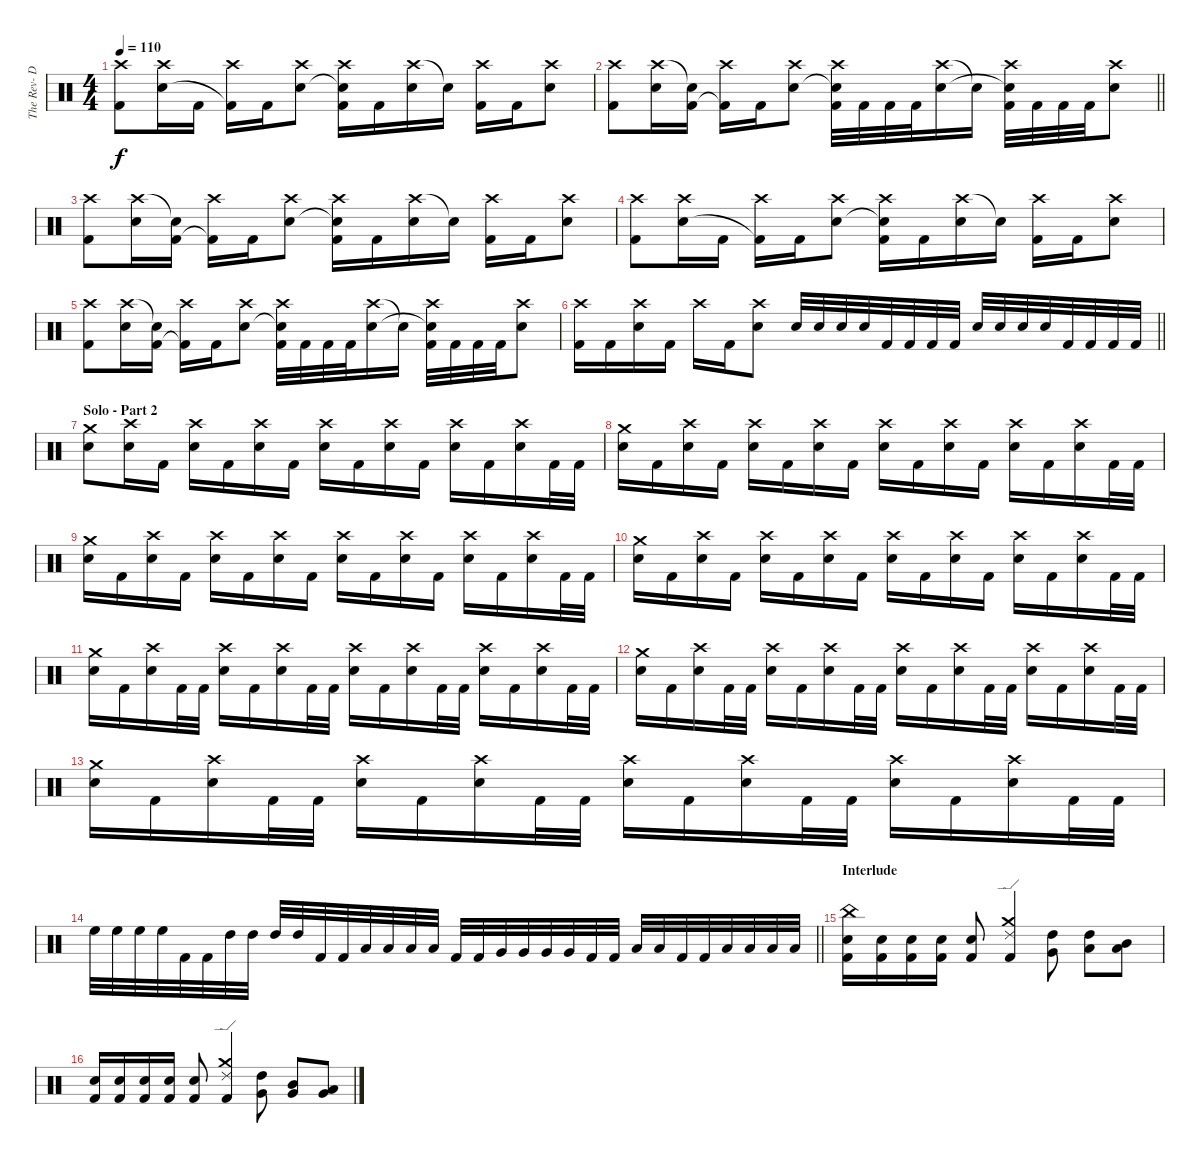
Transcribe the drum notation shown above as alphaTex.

\track ("The Rev- Drums" "The Rev- D") {instrument percussion}
\staff {score}
\articulation defaults
\ts (4 4)
\tempo 110
\clef neutral
\ks c
("Crash high (hit)" "Kick (hit) 2").8{dy f} ("Crash high (hit)" "Electric Snare (hit)").16 "Kick (hit) 2".16 ("Crash high (hit)" "Kick (hit) 2"{t}).16 "Kick (hit) 2".16 ("Crash high (hit)" "Electric Snare (hit)").8 ("Crash high (hit)" "Snare (hit) 2"{t} "Kick (hit) 2").16 "Kick (hit) 2".16 ("Crash high (hit)" "Electric Snare (hit)").16 "Snare (hit) 2"{t}.16 ("Crash high (hit)" "Kick (hit) 2").16 "Kick (hit) 2".16 ("Crash high (hit)" "Electric Snare (hit)").8 |
\barLineRight lightlight
("Crash high (hit)" "Kick (hit) 2").8 ("Crash high (hit)" "Electric Snare (hit)").16 ("Snare (hit)"{t} "Kick (hit) 2").16 ("Crash high (hit)" "Kick (hit) 2"{t}).16 "Kick (hit) 2".16 ("Crash high (hit)" "Electric Snare (hit)").8 ("Crash high (hit)" "Snare (hit) 2"{t} "Kick (hit) 2").32 "Kick (hit) 2".32 "Kick (hit) 2".32 "Kick (hit) 2".32 ("Crash high (hit)" "Electric Snare (hit)").16 "Snare (hit) 2"{t}.16 ("Crash high (hit)" "Snare (hit) 2"{t} "Kick (hit) 2").32 "Kick (hit) 2".32 "Kick (hit) 2".32 "Kick (hit) 2".32 ("Crash high (hit)" "Electric Snare (hit)").8 |
("Crash high (hit)" "Kick (hit) 2").8 ("Crash high (hit)" "Electric Snare (hit)").16 ("Snare (hit)"{t} "Kick (hit) 2").16 ("Crash high (hit)" "Kick (hit) 2"{t}).16 "Kick (hit) 2".16 ("Crash high (hit)" "Electric Snare (hit)").8 ("Crash high (hit)" "Snare (hit) 2"{t} "Kick (hit) 2").16 "Kick (hit) 2".16 ("Crash high (hit)" "Electric Snare (hit)").16 "Snare (hit) 2"{t}.16 ("Crash high (hit)" "Kick (hit) 2").16 "Kick (hit) 2".16 ("Crash high (hit)" "Electric Snare (hit)").8 |
("Crash high (hit)" "Kick (hit) 2").8 ("Crash high (hit)" "Electric Snare (hit)").16 "Kick (hit) 2".16 ("Crash high (hit)" "Kick (hit) 2"{t}).16 "Kick (hit) 2".16 ("Crash high (hit)" "Electric Snare (hit)").8 ("Crash high (hit)" "Snare (hit) 2"{t} "Kick (hit) 2").16 "Kick (hit) 2".16 ("Crash high (hit)" "Electric Snare (hit)").16 "Snare (hit) 2"{t}.16 ("Crash high (hit)" "Kick (hit) 2").16 "Kick (hit) 2".16 ("Crash high (hit)" "Electric Snare (hit)").8 |
("Crash high (hit)" "Kick (hit) 2").8 ("Crash high (hit)" "Electric Snare (hit)").16 ("Snare (hit)"{t} "Kick (hit) 2").16 ("Crash high (hit)" "Kick (hit) 2"{t}).16 "Kick (hit) 2".16 ("Crash high (hit)" "Electric Snare (hit)").8 ("Crash high (hit)" "Snare (hit) 2"{t} "Kick (hit) 2").32 "Kick (hit) 2".32 "Kick (hit) 2".32 "Kick (hit) 2".32 ("Crash high (hit)" "Electric Snare (hit)").16 "Snare (hit) 2"{t}.16 ("Crash high (hit)" "Snare (hit) 2"{t} "Kick (hit) 2").32 "Kick (hit) 2".32 "Kick (hit) 2".32 "Kick (hit) 2".32 ("Crash high (hit)" "Electric Snare (hit)").8 |
\barLineRight lightlight
("Crash high (hit)" "Kick (hit) 2").16 "Kick (hit) 2".16 ("Crash high (hit)" "Snare (hit) 2").16 "Kick (hit) 2".16 "Crash high (hit)".16 "Kick (hit) 2".16 ("Crash high (hit)" "Snare (hit) 2").8 "Snare (hit) 2".32 "Snare (hit) 2".32 "Snare (hit) 2".32 "Snare (hit) 2".32 "Kick (hit) 2".32 "Kick (hit) 2".32 "Kick (hit) 2".32 "Kick (hit) 2".32 "Snare (hit) 2".32 "Snare (hit) 2".32 "Snare (hit) 2".32 "Snare (hit) 2".32 "Kick (hit) 2".32 "Kick (hit) 2".32 "Kick (hit) 2".32 "Kick (hit) 2".32 |
\section ("" "Solo - Part 2")
("Crash medium (hit)" "Snare (hit) 2").8 ("Crash high (hit)" "Snare (hit) 2").16 "Kick (hit) 2".16 ("Crash high (hit)" "Snare (hit) 2").16 "Kick (hit) 2".16 ("Crash high (hit)" "Snare (hit) 2").16 "Kick (hit) 2".16 ("Crash high (hit)" "Snare (hit) 2").16 "Kick (hit) 2".16 ("Crash high (hit)" "Snare (hit) 2").16 "Kick (hit) 2".16 ("Crash high (hit)" "Snare (hit) 2").16 "Kick (hit) 2".16 ("Crash high (hit)" "Snare (hit) 2").16 "Kick (hit) 2".32 "Kick (hit) 2".32 |
("Crash medium (hit)" "Snare (hit) 2").16 "Kick (hit) 2".16 ("Crash high (hit)" "Snare (hit) 2").16 "Kick (hit) 2".16 ("Crash high (hit)" "Snare (hit) 2").16 "Kick (hit) 2".16 ("Crash high (hit)" "Snare (hit) 2").16 "Kick (hit) 2".16 ("Crash high (hit)" "Snare (hit) 2").16 "Kick (hit) 2".16 ("Crash high (hit)" "Snare (hit) 2").16 "Kick (hit) 2".16 ("Crash high (hit)" "Snare (hit) 2").16 "Kick (hit) 2".16 ("Crash high (hit)" "Snare (hit) 2").16 "Kick (hit) 2".32 "Kick (hit) 2".32 |
("Crash medium (hit)" "Snare (hit) 2").16 "Kick (hit) 2".16 ("Crash high (hit)" "Snare (hit) 2").16 "Kick (hit) 2".16 ("Crash high (hit)" "Snare (hit) 2").16 "Kick (hit) 2".16 ("Crash high (hit)" "Snare (hit) 2").16 "Kick (hit) 2".16 ("Crash high (hit)" "Snare (hit) 2").16 "Kick (hit) 2".16 ("Crash high (hit)" "Snare (hit) 2").16 "Kick (hit) 2".16 ("Crash high (hit)" "Snare (hit) 2").16 "Kick (hit) 2".16 ("Crash high (hit)" "Snare (hit) 2").16 "Kick (hit) 2".32 "Kick (hit) 2".32 |
("Crash medium (hit)" "Snare (hit) 2").16 "Kick (hit) 2".16 ("Crash high (hit)" "Snare (hit) 2").16 "Kick (hit) 2".16 ("Crash high (hit)" "Snare (hit) 2").16 "Kick (hit) 2".16 ("Crash high (hit)" "Snare (hit) 2").16 "Kick (hit) 2".16 ("Crash high (hit)" "Snare (hit) 2").16 "Kick (hit) 2".16 ("Crash high (hit)" "Snare (hit) 2").16 "Kick (hit) 2".16 ("Crash high (hit)" "Snare (hit) 2").16 "Kick (hit) 2".16 ("Crash high (hit)" "Snare (hit) 2").16 "Kick (hit) 2".32 "Kick (hit) 2".32 |
("Crash medium (hit)" "Snare (hit) 2").16 "Kick (hit) 2".16 ("Crash high (hit)" "Snare (hit) 2").16 "Kick (hit) 2".32 "Kick (hit) 2".32 ("Crash high (hit)" "Snare (hit) 2").16 "Kick (hit) 2".16 ("Crash high (hit)" "Snare (hit) 2").16 "Kick (hit) 2".32 "Kick (hit) 2".32 ("Crash high (hit)" "Snare (hit) 2").16 "Kick (hit) 2".16 ("Crash high (hit)" "Snare (hit) 2").16 "Kick (hit) 2".32 "Kick (hit) 2".32 ("Crash high (hit)" "Snare (hit) 2").16 "Kick (hit) 2".16 ("Crash high (hit)" "Snare (hit) 2").16 "Kick (hit) 2".32 "Kick (hit) 2".32 |
("Crash medium (hit)" "Snare (hit) 2").16 "Kick (hit) 2".16 ("Crash high (hit)" "Snare (hit) 2").16 "Kick (hit) 2".32 "Kick (hit) 2".32 ("Crash high (hit)" "Snare (hit) 2").16 "Kick (hit) 2".16 ("Crash high (hit)" "Snare (hit) 2").16 "Kick (hit) 2".32 "Kick (hit) 2".32 ("Crash high (hit)" "Snare (hit) 2").16 "Kick (hit) 2".16 ("Crash high (hit)" "Snare (hit) 2").16 "Kick (hit) 2".32 "Kick (hit) 2".32 ("Crash high (hit)" "Snare (hit) 2").16 "Kick (hit) 2".16 ("Crash high (hit)" "Snare (hit) 2").16 "Kick (hit) 2".32 "Kick (hit) 2".32 |
("Crash medium (hit)" "Snare (hit) 2").16 "Kick (hit) 2".16 ("Crash high (hit)" "Snare (hit) 2").16 "Kick (hit) 2".32 "Kick (hit) 2".32 ("Crash high (hit)" "Snare (hit) 2").16 "Kick (hit) 2".16 ("Crash high (hit)" "Snare (hit) 2").16 "Kick (hit) 2".32 "Kick (hit) 2".32 ("Crash high (hit)" "Snare (hit) 2").16 "Kick (hit) 2".16 ("Crash high (hit)" "Snare (hit) 2").16 "Kick (hit) 2".32 "Kick (hit) 2".32 ("Crash high (hit)" "Snare (hit) 2").16 "Kick (hit) 2".16 ("Crash high (hit)" "Snare (hit) 2").16 "Kick (hit) 2".32 "Kick (hit) 2".32 |
\barLineRight lightlight "High Floor Tom (hit)".32 "High Floor Tom (hit)".32 "High Floor Tom (hit)".32 "High Floor Tom (hit)".32 "Kick (hit) 2".32 "Kick (hit) 2".32 "High Tom (hit)".32 "High Tom (hit)".32 "High Tom (hit)".32 "High Tom (hit)".32 "Kick (hit) 2".32 "Kick (hit) 2".32 "Low Tom (hit)".32 "Low Tom (hit)".32 "Low Tom (hit)".32 "Low Tom (hit)".32 "Kick (hit) 2".32 "Kick (hit) 2".32 "Very Low Tom (hit)".32 "Very Low Tom (hit)".32 "Very Low Tom (hit)".32 "Very Low Tom (hit)".32 "Kick (hit) 2".32 "Kick (hit) 2".32 "Low Floor Tom (hit)".32 "Low Floor Tom (hit)".32 "Kick (hit) 2".32 "Kick (hit) 2".32 "Low Floor Tom (hit)".32 "Low Floor Tom (hit)".32 "Low Floor Tom (hit)".32 "Low Floor Tom (hit)".32
|
\section ("" "Interlude")
("China (hit)" "Electric Snare (hit)" "Kick (hit) 2").16 ("Electric Snare (hit)" "Kick (hit) 2").16 ("Electric Snare (hit)" "Kick (hit) 2").16 ("Electric Snare (hit)" "Kick (hit) 2").16 ("Electric Snare (hit)" "Kick (hit) 2").8 ("Crash medium (hit)" "Ride (edge) 2" "Kick (hit) 2").4 ("High Tom (hit)" "Very Low Tom (hit)").8 ("High Tom (hit)" "Low Tom (hit)").8 ("Mid Tom (hit)" "Low Floor Tom (hit)").8 |
("Electric Snare (hit)" "Kick (hit) 2").16 ("Electric Snare (hit)" "Kick (hit) 2").16 ("Electric Snare (hit)" "Kick (hit) 2").16 ("Electric Snare (hit)" "Kick (hit) 2").16 ("Electric Snare (hit)" "Kick (hit) 2").8 ("Crash medium (hit)" "Ride (edge) 2" "Kick (hit) 2").4 ("High Tom (hit)" "Very Low Tom (hit)").8 ("Mid Tom (hit)" "Very Low Tom (hit)").8 ("Low Tom (hit)" "Very Low Tom (hit)").8
